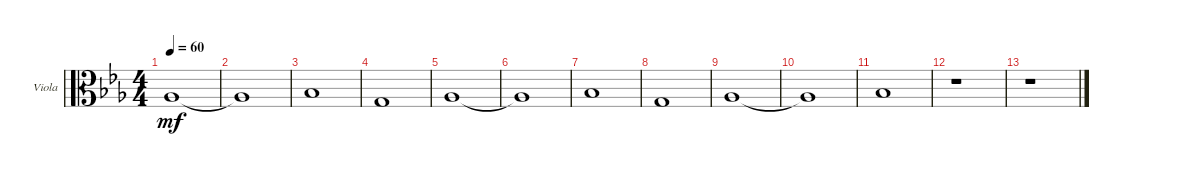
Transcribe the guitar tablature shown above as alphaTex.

\bracketExtendMode groupsimilarinstruments
\firstSystemTrackNameOrientation horizontal
\otherSystemsTrackNameOrientation horizontal
\track ("Viola" "Viola") {instrument viola}
\staff {score}
\tuning (E4 B3 G3 D3 A2 E2)
\displaytranspose 12
\ts (4 4)
\tempo 60
\clef c3
\ks eb
4.6.1{dy mf} |
4.6{t}.1 |
1.5.1 |
3.6.1 |
4.6.1 |
4.6{t}.1 |
1.5.1 |
3.6.1 |
4.6.1 |
4.6{t}.1 |
1.5.1 |
r.1 |
r.1
